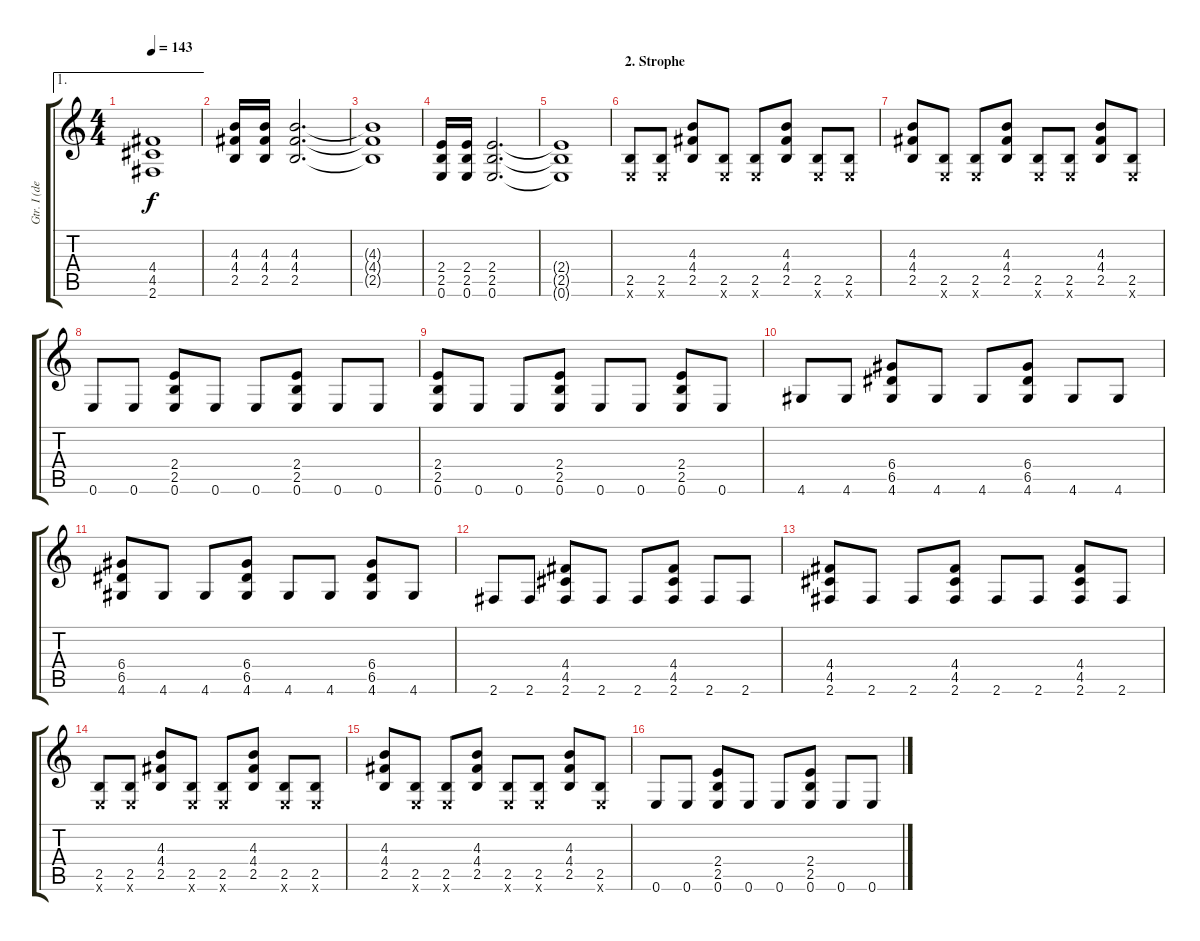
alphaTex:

\track ("Gtr. I (decoration elements)" "Gtr. I (de") {instrument distortionguitar}
\staff {score tabs}
\tuning (E4 B3 G3 D3 A2 E2) {hide}
\ae 1
\ts (4 4)
\tempo 143
\clef g2
\ks c
(4.4{t} 4.5{t} 2.6{t}).1{dy f} |
(4.3 4.4 2.5).16 (4.3 4.4 2.5).16 (4.3 4.4 2.5).2{d} |
(4.3{t} 4.4{t} 2.5{t}).1 |
(2.4 2.5 0.6).16 (2.4 2.5 0.6).16 (2.4 2.5 0.6).2{d} |
(2.4{t} 2.5{t} 0.6{t}).1 |
\section ("" "2. Strophe")
(2.5 0.6{x}).8 (2.5 0.6{x}).8 (4.3 4.4 2.5).8 (2.5 0.6{x}).8 (2.5 0.6{x}).8 (4.3 4.4 2.5).8 (2.5 0.6{x}).8 (2.5 0.6{x}).8 |
(4.3 4.4 2.5).8 (2.5 0.6{x}).8 (2.5 0.6{x}).8 (4.3 4.4 2.5).8 (2.5 0.6{x}).8 (2.5 0.6{x}).8 (4.3 4.4 2.5).8 (2.5 0.6{x}).8 |
0.6.8 0.6.8 (2.4 2.5 0.6).8 0.6.8 0.6.8 (2.4 2.5 0.6).8 0.6.8 0.6.8 |
(2.4 2.5 0.6).8 0.6.8 0.6.8 (2.4 2.5 0.6).8 0.6.8 0.6.8 (2.4 2.5 0.6).8 0.6.8 |
4.6.8 4.6.8 (6.4 6.5 4.6).8 4.6.8 4.6.8 (6.4 6.5 4.6).8 4.6.8 4.6.8 |
(6.4 6.5 4.6).8 4.6.8 4.6.8 (6.4 6.5 4.6).8 4.6.8 4.6.8 (6.4 6.5 4.6).8 4.6.8 |
2.6.8 2.6.8 (4.4 4.5 2.6).8 2.6.8 2.6.8 (4.4 4.5 2.6).8 2.6.8 2.6.8 |
(4.4 4.5 2.6).8 2.6.8 2.6.8 (4.4 4.5 2.6).8 2.6.8 2.6.8 (4.4 4.5 2.6).8 2.6.8 |
(2.5 0.6{x}).8 (2.5 0.6{x}).8 (4.3 4.4 2.5).8 (2.5 0.6{x}).8 (2.5 0.6{x}).8 (4.3 4.4 2.5).8 (2.5 0.6{x}).8 (2.5 0.6{x}).8 |
(4.3 4.4 2.5).8 (2.5 0.6{x}).8 (2.5 0.6{x}).8 (4.3 4.4 2.5).8 (2.5 0.6{x}).8 (2.5 0.6{x}).8 (4.3 4.4 2.5).8 (2.5 0.6{x}).8 |
0.6.8 0.6.8 (2.4 2.5 0.6).8 0.6.8 0.6.8 (2.4 2.5 0.6).8 0.6.8 0.6.8
